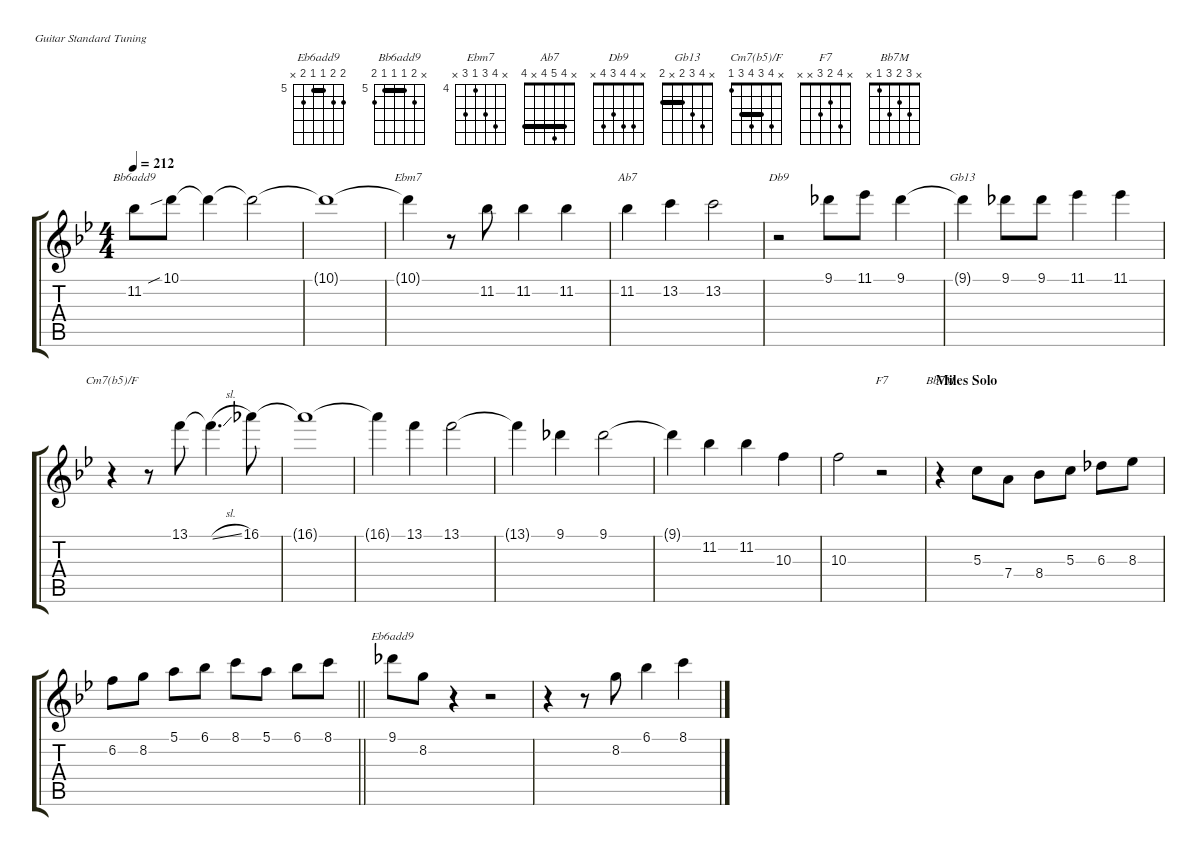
\defaultSystemsLayout 4
\hideDynamics
\bracketExtendMode groupsimilarinstruments
\singleTrackTrackNamePolicy hidden
\multiTrackTrackNamePolicy allsystems
\firstSystemTrackNameMode fullname
\otherSystemsTrackNameMode fullname
\firstSystemTrackNameOrientation horizontal
\otherSystemsTrackNameOrientation horizontal
\defaultBarNumberDisplay Hide
\track ("lead melody" "E-Gt") {instrument electricguitarclean}
\staff {score tabs}
\tuning (E4 B3 G3 D3 A2 E2)
\chord ("Eb6add9" 6 6 5 5 6 x) {firstfret 5 barre 5}
\chord ("Bb6add9" x 6 5 5 5 6) {firstfret 5 barre (5 5)}
\chord ("Ebm7" x 7 6 4 6 x) {firstfret 4}
\chord ("Ab7" x 4 5 4 x 4) {barre (4 4)}
\chord ("Db9" x 4 4 3 4 x)
\chord ("Gb13" x 4 3 2 x 2) {barre 2}
\chord ("Cm7(b5)/F" x 4 3 4 3 1) {barre 3}
\chord ("F7" x 4 2 3 x x)
\chord ("Bb7M" x 3 2 3 1 x)
\ts (4 4)
\tempo 212
\clef g2
\ks bb
11.2.8{ch "Bb6add9" dy mf} 10.1{sib}.8 10.1{t}.4 10.1{t}.2 |
10.1{t}.1 |
10.1{t}.4{ch "Ebm7"} r.8 11.2.8 11.2.4 11.2.4 |
11.2.4{ch "Ab7"} 13.2.4 13.2.2 |
r.2{ch "Db9"} 9.1.8 11.1.8 9.1.4 |
9.1{t}.4{ch "Gb13"} 9.1.8 9.1.8 11.1.4 11.1.4 |
r.4{ch "Cm7(b5)/F"} r.8 13.1.8 13.1{sl t}.4{d} 16.1.8 |
16.1{t}.1 |
16.1{t}.4 13.1.4 13.1.2 |
13.1{t}.4 9.1.4 9.1.2 |
9.1{t}.4 11.2.4 11.2.4 10.3.4 |
10.3.2 r.2{ch "F7"} |
\section ("" "Miles Solo")
r.4{ch "Bb7M"} 5.3.8 7.4.8 8.4.8 5.3.8 6.3.8 8.3.8 |
\barLineRight lightlight
6.2.8 8.2.8 5.1.8 6.1.8 8.1.8 5.1.8 6.1.8 8.1.8 |
9.1.8{ch "Eb6add9"} 8.2.8 r.4 r.2 |
r.4 r.8 8.2.8 6.1.4 8.1.4
